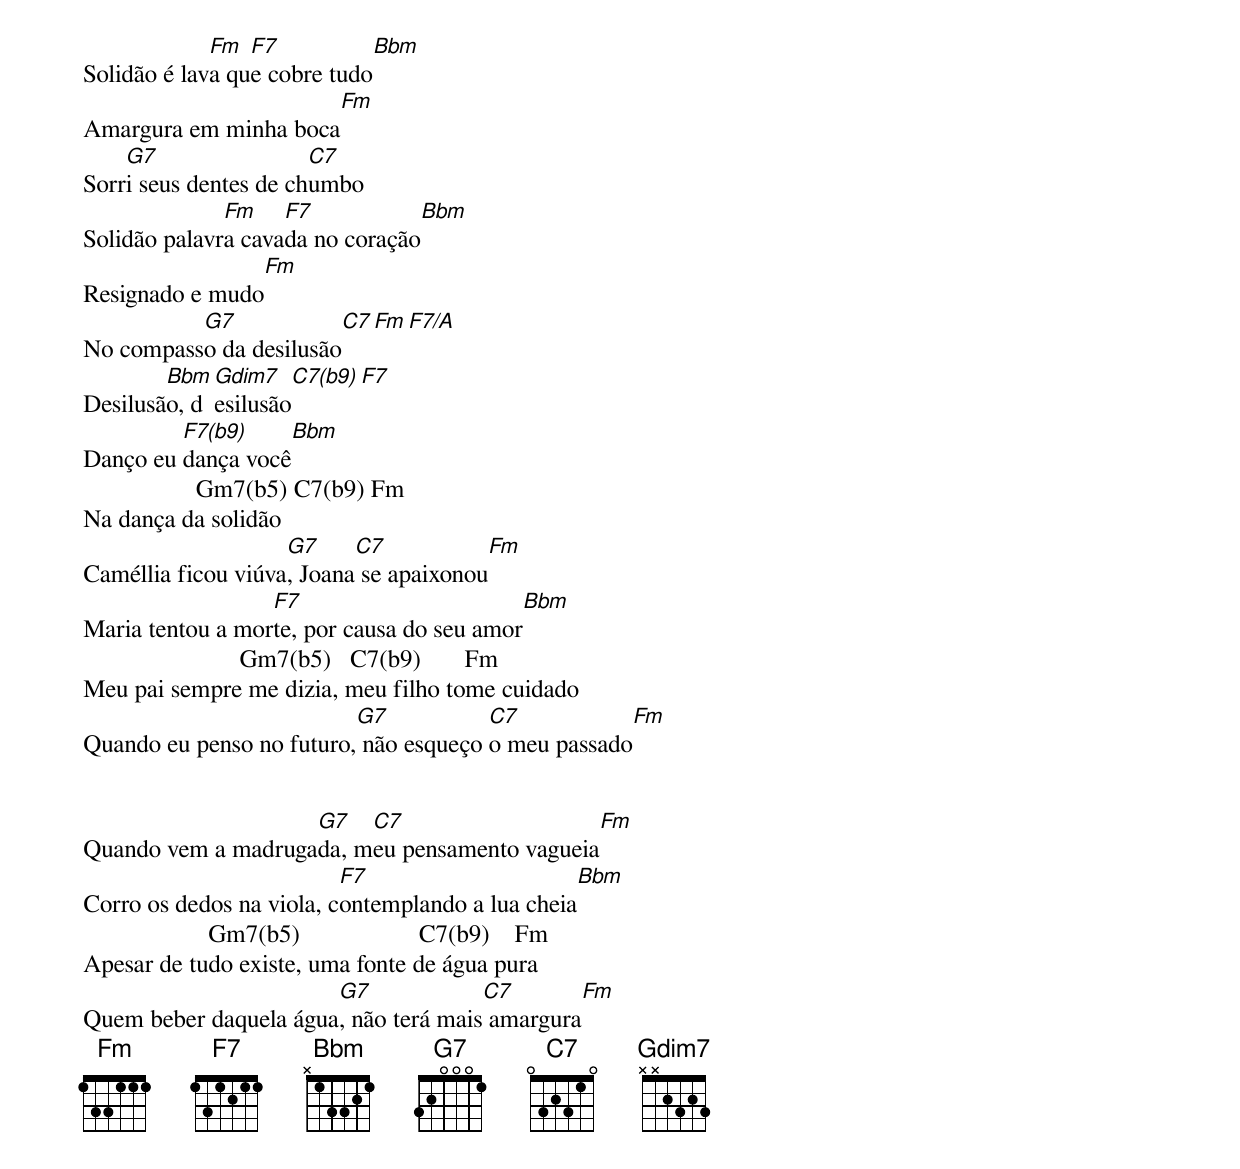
             Fm  F7            Bbm
Solidão é lava que cobre tudo
                       Fm
Amargura em minha boca
    G7                 C7
Sorri seus dentes de chumbo
              Fm    F7           Bbm
Solidão palavra cavada no coração
                 Fm
Resignado e mudo
          G7                             C7    Fm    F7/A
No compasso da desilusão
        Bbm Gm7(b5)   C7(b9) F7
Desilusão, desilusão
         F7(b9)    Bbm
Danço eu dança você
                  Gm7(b5) C7(b9) Fm
Na dança da solidão
                    G7     C7            Fm
Caméllia ficou viúva, Joana se apaixonou
                  F7                        Bbm
Maria tentou a morte, por causa do seu amor
                         Gm7(b5)   C7(b9)       Fm
Meu pai sempre me dizia, meu filho tome cuidado
                          G7           C7           Fm
Quando eu penso no futuro, não esqueço o meu passado


                    G7   C7                   Fm
Quando vem a madrugada, meu pensamento vagueia
                          F7                      Bbm
Corro os dedos na viola, contemplando a lua cheia
                    Gm7(b5)                   C7(b9)    Fm
Apesar de tudo existe, uma fonte de água pura
                       G7             C7               Fm
Quem beber daquela água, não terá mais amargura
